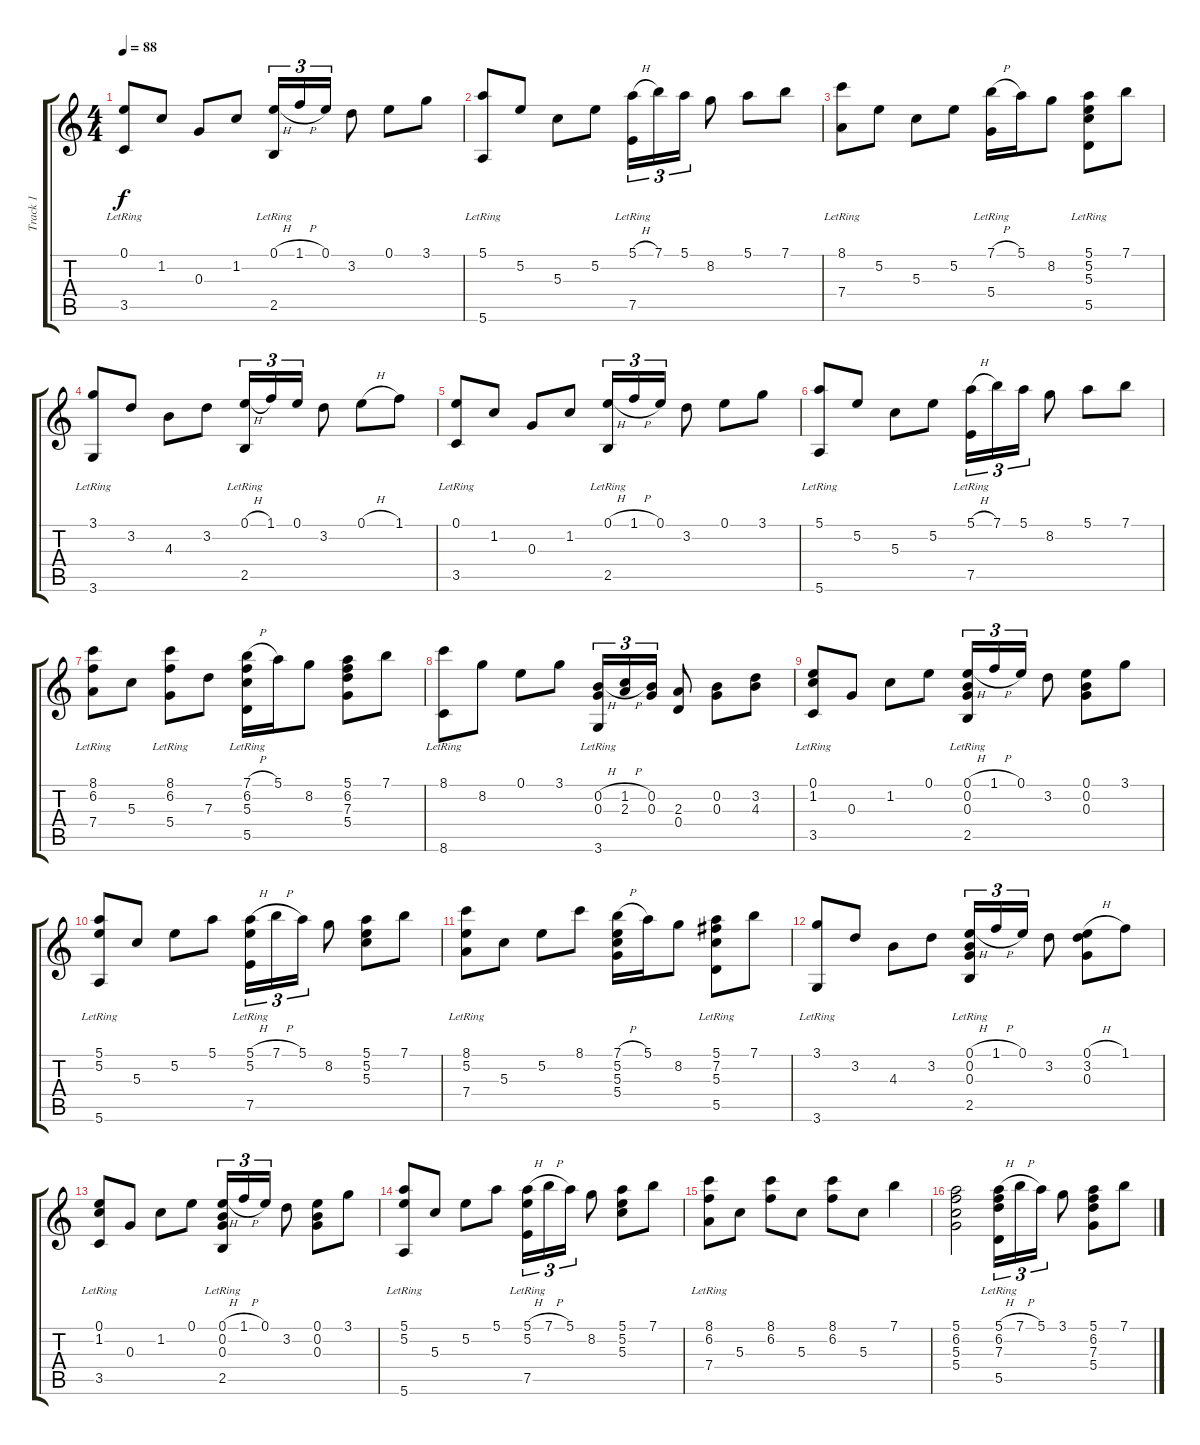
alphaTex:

\track ("Track 1" "Track 1") {instrument acousticguitarnylon}
\staff {score tabs}
\tuning (E4 B3 G3 D3 A2 E2) {hide}
\ts (4 4)
\tempo 88
\clef g2
\ks c
(0.1 3.5{lr}).8{dy f} 1.2.8 0.3.8 1.2.8 (0.1{h} 2.5{lr}).16{tu (3 2)} 1.1{h}.16{tu (3 2)} 0.1.16{tu (3 2)} 3.2.8 0.1.8 3.1.8 |
(5.1 5.6{lr}).8 5.2.8 5.3.8 5.2.8 (5.1{h} 7.5{lr}).16{tu (3 2)} 7.1.16{tu (3 2)} 5.1.16{tu (3 2)} 8.2.8 5.1.8 7.1.8 |
(8.1 7.4{lr}).8 5.2.8 5.3.8 5.2.8 (7.1{h} 5.4{lr}).16 5.1.16 8.2.8 (5.1 5.2 5.3 5.5{lr}).8 7.1.8 |
(3.1 3.6{lr}).8 3.2.8 4.3.8 3.2.8 (0.1{h} 2.5{lr}).16{tu (3 2)} 1.1.16{tu (3 2)} 0.1.16{tu (3 2)} 3.2.8 0.1{h}.8 1.1.8 |
(0.1 3.5{lr}).8 1.2.8 0.3.8 1.2.8 (0.1{h} 2.5{lr}).16{tu (3 2)} 1.1{h}.16{tu (3 2)} 0.1.16{tu (3 2)} 3.2.8 0.1.8 3.1.8 |
(5.1 5.6{lr}).8 5.2.8 5.3.8 5.2.8 (5.1{h} 7.5{lr}).16{tu (3 2)} 7.1.16{tu (3 2)} 5.1.16{tu (3 2)} 8.2.8 5.1.8 7.1.8 |
(8.1 6.2 7.4{lr}).8 5.3.8 (8.1 6.2 5.4{lr}).8 7.3.8 (7.1{h} 6.2 5.3 5.5{lr}).16 5.1.16 8.2.8 (5.1 6.2 7.3 5.4).8 7.1.8 |
(8.1 8.6{lr}).8 8.2.8 0.1.8 3.1.8 (0.2{h} 0.3 3.6{lr}).16{tu (3 2)} (1.2{h} 2.3).16{tu (3 2)} (0.2 0.3).16{tu (3 2)} (2.3 0.4).8 (0.2 0.3).8 (3.2 4.3).8 |
(0.1 1.2 3.5{lr}).8 0.3.8 1.2.8 0.1.8 (0.1{h} 0.2 0.3 2.5{lr}).16{tu (3 2)} 1.1{h}.16{tu (3 2)} 0.1.16{tu (3 2)} 3.2.8 (0.1 0.2 0.3).8 3.1.8 |
(5.1 5.2 5.6{lr}).8 5.3.8 5.2.8 5.1.8 (5.1{h} 5.2 7.5{lr}).16{tu (3 2)} 7.1{h}.16{tu (3 2)} 5.1.16{tu (3 2)} 8.2.8 (5.1 5.2 5.3).8 7.1.8 |
(8.1 5.2 7.4{lr}).8 5.3.8 5.2.8 8.1.8 (7.1{h} 5.2 5.3 5.4).16 5.1.16 8.2.8 (5.1 7.2 5.3 5.5{lr}).8 7.1.8 |
(3.1 3.6{lr}).8 3.2.8 4.3.8 3.2.8 (0.1{h} 0.2 0.3 2.5{lr}).16{tu (3 2)} 1.1{h}.16{tu (3 2)} 0.1.16{tu (3 2)} 3.2.8 (0.1{h} 3.2 0.3).8 1.1.8 |
(0.1 1.2 3.5{lr}).8 0.3.8 1.2.8 0.1.8 (0.1{h} 0.2 0.3 2.5{lr}).16{tu (3 2)} 1.1{h}.16{tu (3 2)} 0.1.16{tu (3 2)} 3.2.8 (0.1 0.2 0.3).8 3.1.8 |
(5.1 5.2 5.6{lr}).8 5.3.8 5.2.8 5.1.8 (5.1{h} 5.2 7.5{lr}).16{tu (3 2)} 7.1{h}.16{tu (3 2)} 5.1.16{tu (3 2)} 8.2.8 (5.1 5.2 5.3).8 7.1.8 |
(8.1 6.2 7.4{lr}).8 5.3.8 (8.1 6.2).8 5.3.8 (8.1 6.2).8 5.3.8 7.1.4 |
(5.1 6.2 5.3 5.4).2 (5.1{h} 6.2 7.3 5.5{lr}).16{tu (3 2)} 7.1{h}.16{tu (3 2)} 5.1.16{tu (3 2)} 3.1.8 (5.1 6.2 7.3 5.4).8 7.1.8
